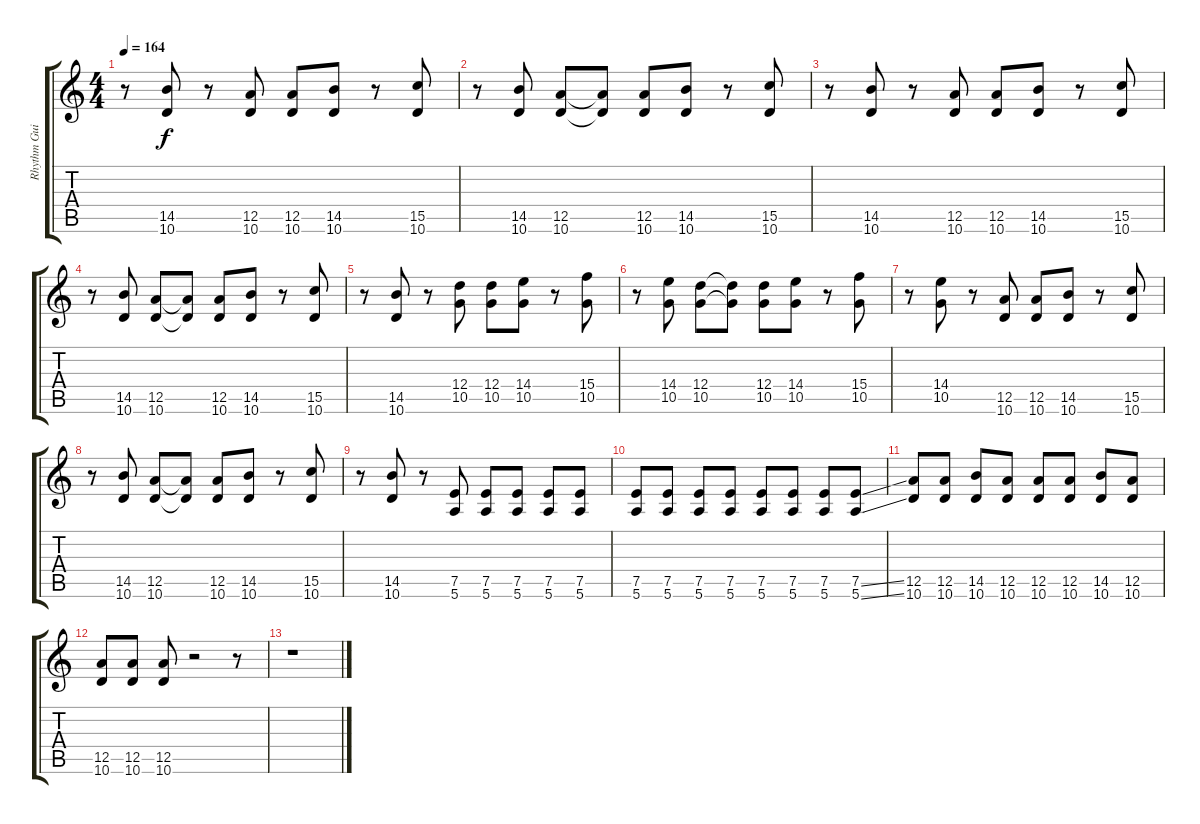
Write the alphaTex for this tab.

\track ("Rhythm Guitar" "Rhythm Gui") {instrument electricguitarmuted}
\staff {score tabs}
\tuning (E4 B3 G3 D3 A2 E2) {hide}
\ts (4 4)
\tempo 164
\clef g2
\ks c
r.8{dy f} (14.5 10.6).8 r.8 (12.5 10.6).8 (12.5 10.6).8 (14.5 10.6).8 r.8 (15.5 10.6).8 |
r.8 (14.5 10.6).8 (12.5 10.6).8 (12.5{t} 10.6{t}).8 (12.5 10.6).8 (14.5 10.6).8 r.8 (15.5 10.6).8 |
r.8 (14.5 10.6).8 r.8 (12.5 10.6).8 (12.5 10.6).8 (14.5 10.6).8 r.8 (15.5 10.6).8 |
r.8 (14.5 10.6).8 (12.5 10.6).8 (12.5{t} 10.6{t}).8 (12.5 10.6).8 (14.5 10.6).8 r.8 (15.5 10.6).8 |
r.8 (14.5 10.6).8 r.8 (12.4 10.5).8 (12.4 10.5).8 (14.4 10.5).8 r.8 (15.4 10.5).8 |
r.8 (14.4 10.5).8 (12.4 10.5).8 (12.4{t} 10.5{t}).8 (12.4 10.5).8 (14.4 10.5).8 r.8 (15.4 10.5).8 |
r.8 (14.4 10.5).8 r.8 (12.5 10.6).8 (12.5 10.6).8 (14.5 10.6).8 r.8 (15.5 10.6).8 |
r.8 (14.5 10.6).8 (12.5 10.6).8 (12.5{t} 10.6{t}).8 (12.5 10.6).8 (14.5 10.6).8 r.8 (15.5 10.6).8 |
r.8 (14.5 10.6).8 r.8 (7.5 5.6).8 (7.5 5.6).8 (7.5 5.6).8 (7.5 5.6).8 (7.5 5.6).8 |
(7.5 5.6).8 (7.5 5.6).8 (7.5 5.6).8 (7.5 5.6).8 (7.5 5.6).8 (7.5 5.6).8 (7.5 5.6).8 (7.5{ss} 5.6{ss}).8 |
(12.5 10.6).8 (12.5 10.6).8 (14.5 10.6).8 (12.5 10.6).8 (12.5 10.6).8 (12.5 10.6).8 (14.5 10.6).8 (12.5 10.6).8 |
(12.5 10.6).8 (12.5 10.6).8 (12.5 10.6).8 r.2 r.8 |
r.1
